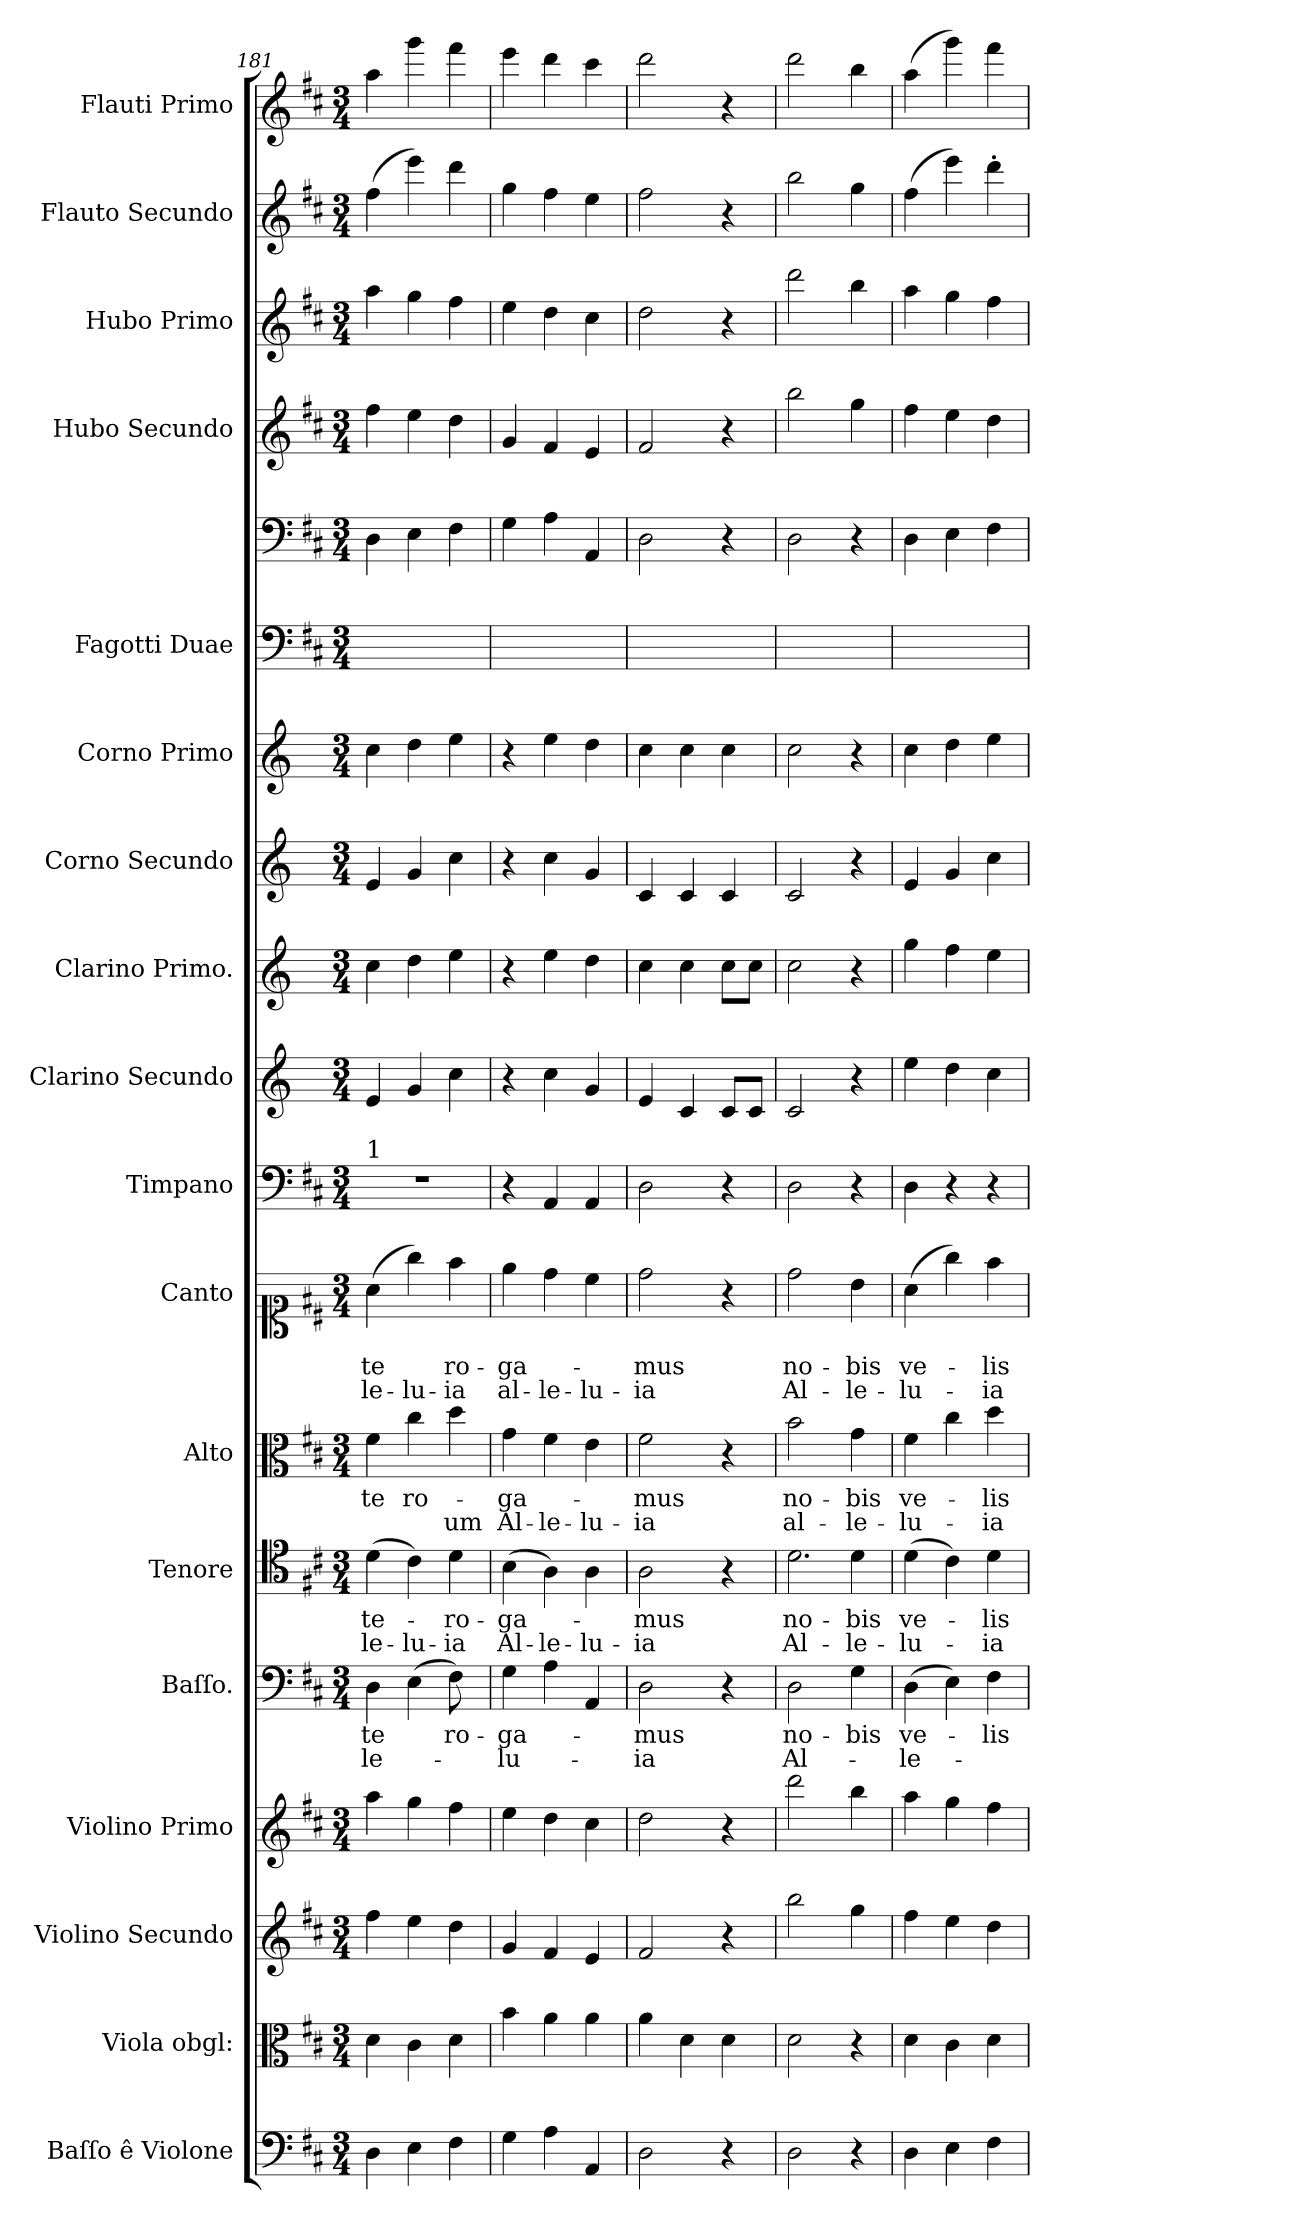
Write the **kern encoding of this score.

**kern	**kern	**kern	**kern	**kern	**text	**text	**kern	**text	**text	**kern	**text	**text	**kern	**text	**text	**text	**kern	**kern	**kern	**kern	**kern	**kern	**kern	**kern	**kern	**kern	**kern
*part18	*part17	*part16	*part15	*part14	*part14	*part14	*part13	*part13	*part13	*part12	*part12	*part12	*part11	*part11	*part11	*part11	*part10	*part9	*part8	*part7	*part6	*part5	*part5	*part4	*part3	*part2	*part1
*staff19	*staff18	*staff17	*staff16	*staff15	*staff15	*staff15	*staff14	*staff14	*staff14	*staff13	*staff13	*staff13	*staff12	*staff12	*staff12	*staff12	*staff11	*staff10	*staff9	*staff8	*staff7	*staff6	*staff5	*staff4	*staff3	*staff2	*staff1
*I"Baſſo ê Violone	*I"Viola obgl:	*I"Violino Secundo	*I"Violino Primo	*I"Baſſo.	*	*	*I"Tenore	*	*	*I"Alto	*	*	*I"Canto	*	*	*	*I"Timpano	*I"Clarino Secundo	*I"Clarino Primo.	*I"Corno Secundo	*I"Corno Primo	*I"Fagotti Duae	*	*I"Hubo Secundo	*I"Hubo Primo	*I"Flauto Secundo	*I"Flauti Primo
*	*I'vla obl	*I'vl 2	*I'vl 1	*I'B	*	*	*I'T	*	*	*I'A	*	*	*	*	*	*	*I'timp	*	*	*	*	*I'fag 1	*	*	*	*I'fl 2	*I'fl 1
*clefF4	*clefC3	*clefG2	*clefG2	*clefF4	*	*	*clefC4	*	*	*clefC3	*	*	*clefC1	*	*	*	*clefF4	*clefG2	*clefG2	*clefG2	*clefG2	*clefF4	*clefF4	*clefG2	*clefG2	*clefG2	*clefG2
*	*	*	*	*	*	*	*	*	*	*	*	*	*	*	*	*	*	*ITrd-1c-2	*ITrd-1c-2	*ITrd6c10	*ITrd6c10	*	*	*	*	*	*
*k[f#c#]	*k[f#c#]	*k[f#c#]	*k[f#c#]	*k[f#c#]	*	*	*k[f#c#]	*	*	*k[f#c#]	*	*	*k[f#c#]	*	*	*	*k[f#c#]	*k[f#c#]	*k[f#c#]	*k[f#c#]	*k[f#c#]	*k[f#c#]	*k[f#c#]	*k[f#c#]	*k[f#c#]	*k[f#c#]	*k[f#c#]
*D:	*D:	*D:	*D:	*D:	*	*	*D:	*	*	*D:	*	*	*D:	*	*	*	*D:	*D:	*D:	*D:	*D:	*D:	*D:	*D:	*D:	*D:	*D:
*M3/4	*M3/4	*M3/4	*M3/4	*M3/4	*	*	*M3/4	*	*	*M3/4	*	*	*M3/4	*	*	*	*M3/4	*M3/4	*M3/4	*M3/4	*M3/4	*M3/4	*M3/4	*M3/4	*M3/4	*M3/4	*M3/4
=181	=181	=181	=181	=181	=181	=181	=181	=181	=181	=181	=181	=181	=181	=181	=181	=181	=181	=181	=181	=181	=181	=181	=181	=181	=181	=181	=181
!	!	!	!	!	!	!	!	!	!	!	!	!	!	!	!	!	!LO:TX:a:t=1	!	!	!	!	!	!	!	!	!	!
!	!	!	!	!	!	!LO:LY:color=red	!	!	!LO:LY:color=red	!	!	!	!	!	!	!LO:LY:color=red	!	!	!	!	!	!	!	!	!	!	!
4D\	4d\	4ff#\	4aa\	4D\	te	-le-	(4d\	-te-	-le-	4f#\	-te	.	(4a\	.	te	-le-	2.r	4f#/	4dd\	4F#/	4d\	4D\yy	4D\	4ff#\	4aa\	(4ff#\	4aa\
!	!	!	!	!	!	!	!	!	!LO:LY:color=red	!	!	!	!	!	!	!LO:LY:color=red	!	!	!	!	!	!	!	!	!	!	!
4E\	4c#\	4ee\	4gg\	(4E\	.	.	4c#\)	.	-lu-	4cc#\	ro-	.	4gg\)	.	.	-lu-	.	4a/	4ee\	4A/	4e\	4E\yy	4E\	4ee\	4gg\	4eee\)	4ggg\
!	!	!	!	!LO:N:vis=8	!	!	!	!	!LO:LY:color=red	!	!	!LO:LY:color=red	!	!	!	!LO:LY:color=red	!	!	!	!	!	!	!	!	!	!	!
4F#\	4d\	4dd\	4ff#\	4F#\)	ro-	.	4d\	-ro-	-ia	4dd\	.	-um	4ff#\	.	ro-	-ia	.	4dd\	4ff#\	4d\	4f#\	4F#\yy	4F#\	4dd\	4ff#\	4ddd\	4fff#\
=182	=182	=182	=182	=182	=182	=182	=182	=182	=182	=182	=182	=182	=182	=182	=182	=182	=182	=182	=182	=182	=182	=182	=182	=182	=182	=182	=182
!	!	!	!	!	!	!LO:LY:color=red	!	!	!LO:LY:color=red	!	!	!LO:LY:color=red	!	!	!	!LO:LY:color=red	!	!	!	!	!	!	!	!	!	!	!
4G\	4b\	4g/	4ee\	4G\	-ga-	-lu-	(4B\	-ga-	Al-	4g\	-ga-	Al-	4ee\	.	-ga-	al-	4r	4r	4r	4r	4r	4G\yy	4G\	4g/	4ee\	4gg\	4eee\
!	!	!	!	!	!	!	!	!	!LO:LY:color=red	!	!	!LO:LY:color=red	!	!	!	!LO:LY:color=red	!	!	!	!	!	!	!	!	!	!	!
4A\	4a\	4f#/	4dd\	4A\	.	.	4A\)	.	-le-	4f#\	.	-le-	4dd\	.	.	-le-	4AA/	4dd\	4ff#\	4d\	4f#\	4A\yy	4A\	4f#/	4dd\	4ff#\	4ddd\
!	!	!	!	!	!	!	!	!	!LO:LY:color=red	!	!	!LO:LY:color=red	!	!	!	!LO:LY:color=red	!	!	!	!	!	!	!	!	!	!	!
4AA/	4a\	4e/	4cc#\	4AA/	.	.	4A\	.	-lu-	4e\	.	-lu-	4cc#\	.	.	-lu-	4AA/	4a/	4ee\	4A/	4e\	4AA/yy	4AA/	4e/	4cc#\	4ee\	4ccc#\
=183	=183	=183	=183	=183	=183	=183	=183	=183	=183	=183	=183	=183	=183	=183	=183	=183	=183	=183	=183	=183	=183	=183	=183	=183	=183	=183	=183
!	!	!	!	!	!	!LO:LY:color=red	!	!	!LO:LY:color=red	!	!	!LO:LY:color=red	!	!	!	!LO:LY:color=red	!	!	!	!	!	!	!	!	!	!	!
2D\	4a\	2f#/	2dd\	2D\	mus	-ia	2A\	-mus	-ia	2f#\	-mus	-ia	2dd\	.	-mus	-ia	2D\	4f#/	4dd\	4D/	4d\	2D\yy	2D\	2f#/	2dd\	2ff#\	2ddd\
.	4d\	.	.	.	.	.	.	.	.	.	.	.	.	.	.	.	.	4d/	4dd\	4D/	4d\	.	.	.	.	.	.
4r	4d\	4r	4r	4r	.	.	4r	.	.	4r	.	.	4r	.	.	.	4r	8d/L	8dd\L	4D/	4d\	4ryy	4r	4r	4r	4r	4r
.	.	.	.	.	.	.	.	.	.	.	.	.	.	.	.	.	.	8d/J	8dd\J	.	.	.	.	.	.	.	.
=184	=184	=184	=184	=184	=184	=184	=184	=184	=184	=184	=184	=184	=184	=184	=184	=184	=184	=184	=184	=184	=184	=184	=184	=184	=184	=184	=184
!	!	!	!	!	!	!LO:LY:color=red	!LO:N:vis=2.	!	!LO:LY:color=red	!	!	!LO:LY:color=red	!	!	!	!LO:LY:color=red	!	!	!	!	!	!	!	!	!	!	!
2D\	2d\	2bb\	2ddd\	2D\	no-	Al-	2d\	no-	Al-	2b\	no-	al-	2dd\	.	no-	Al-	2D\	2d/	2dd\	2D/	2d\	2D\yy	2D\	2bb\	2ddd\	2bb\	2ddd\
!	!	!	!	!	!	!	!	!	!LO:LY:color=red	!	!	!LO:LY:color=red	!	!	!	!LO:LY:color=red	!	!	!	!	!	!	!	!	!	!	!
4r	4r	4gg\	4bb\	4G\	-bis	.	4d\	-bis	-le-	4g\	-bis	-le-	4b\	.	-bis	-le-	4r	4r	4r	4r	4r	4ryy	4r	4gg\	4bb\	4gg\	4bb\
=185	=185	=185	=185	=185	=185	=185	=185	=185	=185	=185	=185	=185	=185	=185	=185	=185	=185	=185	=185	=185	=185	=185	=185	=185	=185	=185	=185
!	!	!	!	!	!	!LO:LY:color=red	!	!	!LO:LY:color=red	!	!	!LO:LY:color=red	!	!	!	!LO:LY:color=red	!	!	!	!	!	!	!	!	!	!	!
4D\	4d\	4ff#\	4aa\	(4D\	ve-	-le-	(4d\	ve-	-lu-	4f#\	ve-	-lu-	(4a\	.	ve-	-lu-	4D\	4ff#\	4aa\	4F#/	4d\	4D\yy	4D\	4ff#\	4aa\	(4ff#\	(4aa\
4E\	4c#\	4ee\	4gg\	4E\)	.	.	4c#\)	.	.	4cc#\	.	.	4gg\)	.	.	.	4r	4ee\	4gg\	4A/	4e\	4E\yy	4E\	4ee\	4gg\	4eee\)	4ggg\)
!	!	!	!	!	!	!	!	!	!LO:LY:color=red	!	!	!LO:LY:color=red	!	!	!	!LO:LY:color=red	!	!	!	!	!	!	!	!	!	!	!
4F#\	4d\	4dd\	4ff#\	4F#\	-lis	.	4d\	-lis	-ia	4dd\	-lis	-ia	4ff#\	.	-lis	-ia	4r	4dd\	4ff#\	4d\	4f#\	4F#\yy	4F#\	4dd\	4ff#\	4ddd'\	4fff#\
=	=	=	=	=	=	=	=	=	=	=	=	=	=	=	=	=	=	=	=	=	=	=	=	=	=	=	=
*-	*-	*-	*-	*-	*-	*-	*-	*-	*-	*-	*-	*-	*-	*-	*-	*-	*-	*-	*-	*-	*-	*-	*-	*-	*-	*-	*-
